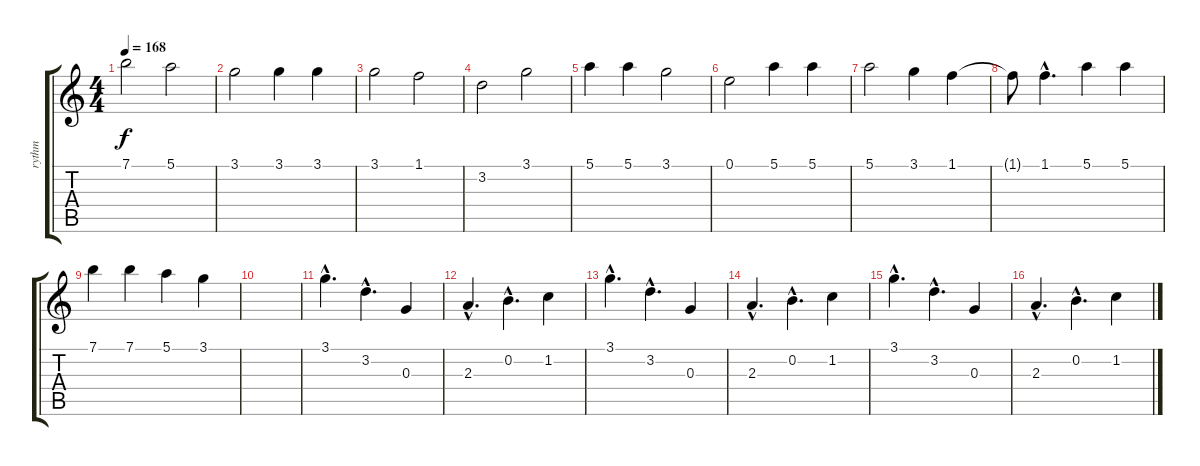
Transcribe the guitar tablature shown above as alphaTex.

\track ("rythm" "rythm") {instrument distortionguitar}
\staff {score tabs}
\tuning (E4 B3 G3 D3 A2 E2) {hide}
\ts (4 4)
\tempo 168
\clef g2
\ks c
7.1.2{dy f} 5.1.2 |
3.1.2 3.1.4 3.1.4 |
3.1.2 1.1.2 |
3.2.2 3.1.2 |
5.1.4 5.1.4 3.1.2 |
0.1.2 5.1.4 5.1.4 |
5.1.2 3.1.4 1.1.4 |
1.1{t}.8 1.1{hac}.4{d} 5.1.4 5.1.4 |
7.1.4 7.1.4 5.1.4 3.1.4 |
|
3.1{hac}.4{d} 3.2{hac}.4{d} 0.3.4 |
2.3{hac}.4{d} 0.2{hac}.4{d} 1.2.4 |
3.1{hac}.4{d} 3.2{hac}.4{d} 0.3.4 |
2.3{hac}.4{d} 0.2{hac}.4{d} 1.2.4 |
3.1{hac}.4{d} 3.2{hac}.4{d} 0.3.4 |
2.3{hac}.4{d} 0.2{hac}.4{d} 1.2.4
